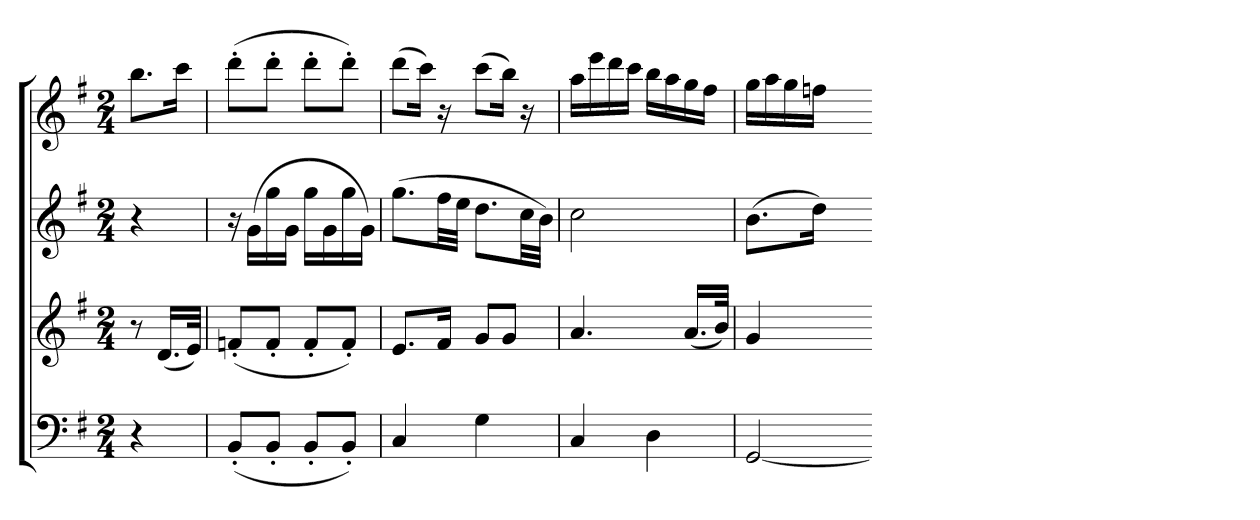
**kern	**kern	**kern	**kern
*part4	*part3	*part2	*part1
*staff4	*staff3	*staff2	*staff1
*clefF4	*clefG2	*clefG2	*clefG2
*k[f#]	*k[f#]	*k[f#]	*k[f#]
*G:	*G:	*G:	*G:
*M2/4	*M2/4	*M2/4	*M2/4
=	=	=	=
4r	8r	4r	8.bbL
.	(16.dLL	.	.
.	.	.	16cccJk
.	32eJJk)	.	.
=142	=142	=142	=142
(8BB'L	(8fn'L	16r	(8ddd'L
.	.	(16gLL	.
8BB'J	8f'J	16gg	8ddd'J
.	.	16gJJ	.
8BB'L	8f'L	16ggLL	8ddd'L
.	.	16g	.
8BB'J)	8f'J)	16gg	8ddd'J)
.	.	16gJJ)	.
=143	=143	=143	=143
4C	8.eL	(8.ggL	(8dddL
.	.	.	16cccJk)
.	16f#Jk	32ff#LL	16r
.	.	32eeJJJ	.
4G	8gL	8.ddL	(8cccL
.	8gJ	.	16bbJk)
.	.	32ccLL	16r
.	.	32bJJJ)	.
=144	=144	=144	=144
4C	4.a	2cc	16aaLL
.	.	.	16eee
.	.	.	16ddd
.	.	.	16cccJJ
4D	.	.	16bbLL
.	.	.	16aa
.	(16.aLL	.	16gg
.	.	.	16ff#JJ
.	32bJJk)	.	.
=145	=145	=145	=145
[2GG	4g	(8.bL	16ggLL
.	.	.	16aa
.	.	.	16gg
.	.	16ddJk)	16ffnJJ
.	4ryy	4ryy	4ryy
=-	=-	=-	=-
*-	*-	*-	*-
